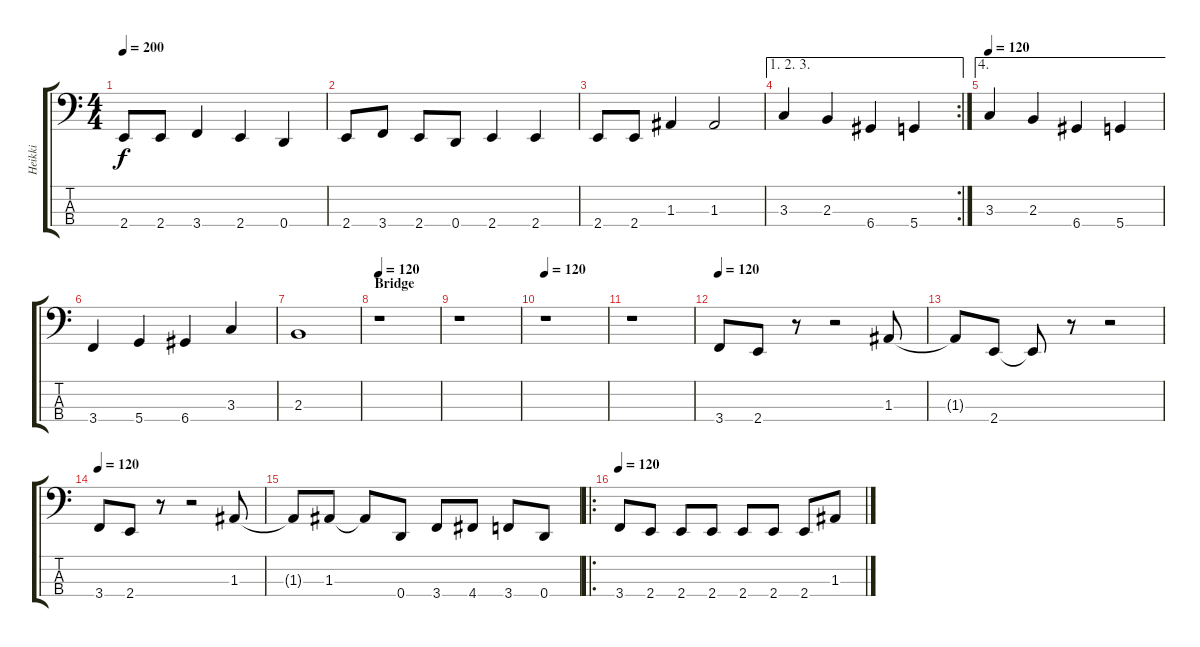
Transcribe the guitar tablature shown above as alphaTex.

\track ("Heikki" "Heikki") {instrument electricbassfinger}
\staff {score tabs}
\tuning (G2 D2 A1 D1) {hide}
\ts (4 4)
\tempo 200
\clef f4
\ks c
2.4.8{dy f} 2.4.8 3.4.4 2.4.4 0.4.4 |
2.4.8 3.4.8 2.4.8 0.4.8 2.4.4 2.4.4 |
2.4.8 2.4.8 1.3.4 1.3.2 |
\ae (1 2 3)
\rc 2
3.3.4 2.3.4 6.4.4 5.4.4 |
\ae 4
\tempo 120
3.3.4 2.3.4 6.4.4 5.4.4 |
3.4.4 5.4.4 6.4.4 3.3.4 |
2.3.1 |
\section ("" "Bridge")
\tempo 120
r.1 |
r.1 |
\tempo 120
r.1 |
r.1 |
\tempo 120
3.4.8 2.4.8 r.8 r.2 1.3.8 |
1.3{t}.8 2.4.8 2.4{t}.8 r.8 r.2 |
\tempo 120
3.4.8 2.4.8 r.8 r.2 1.3.8 |
1.3{t}.8 1.3.8 1.3{t}.8 0.4.8 3.4.8 4.4.8 3.4.8 0.4.8 |
\ro
\tempo 120
3.4.8 2.4.8 2.4.8 2.4.8 2.4.8 2.4.8 2.4.8 1.3.8
